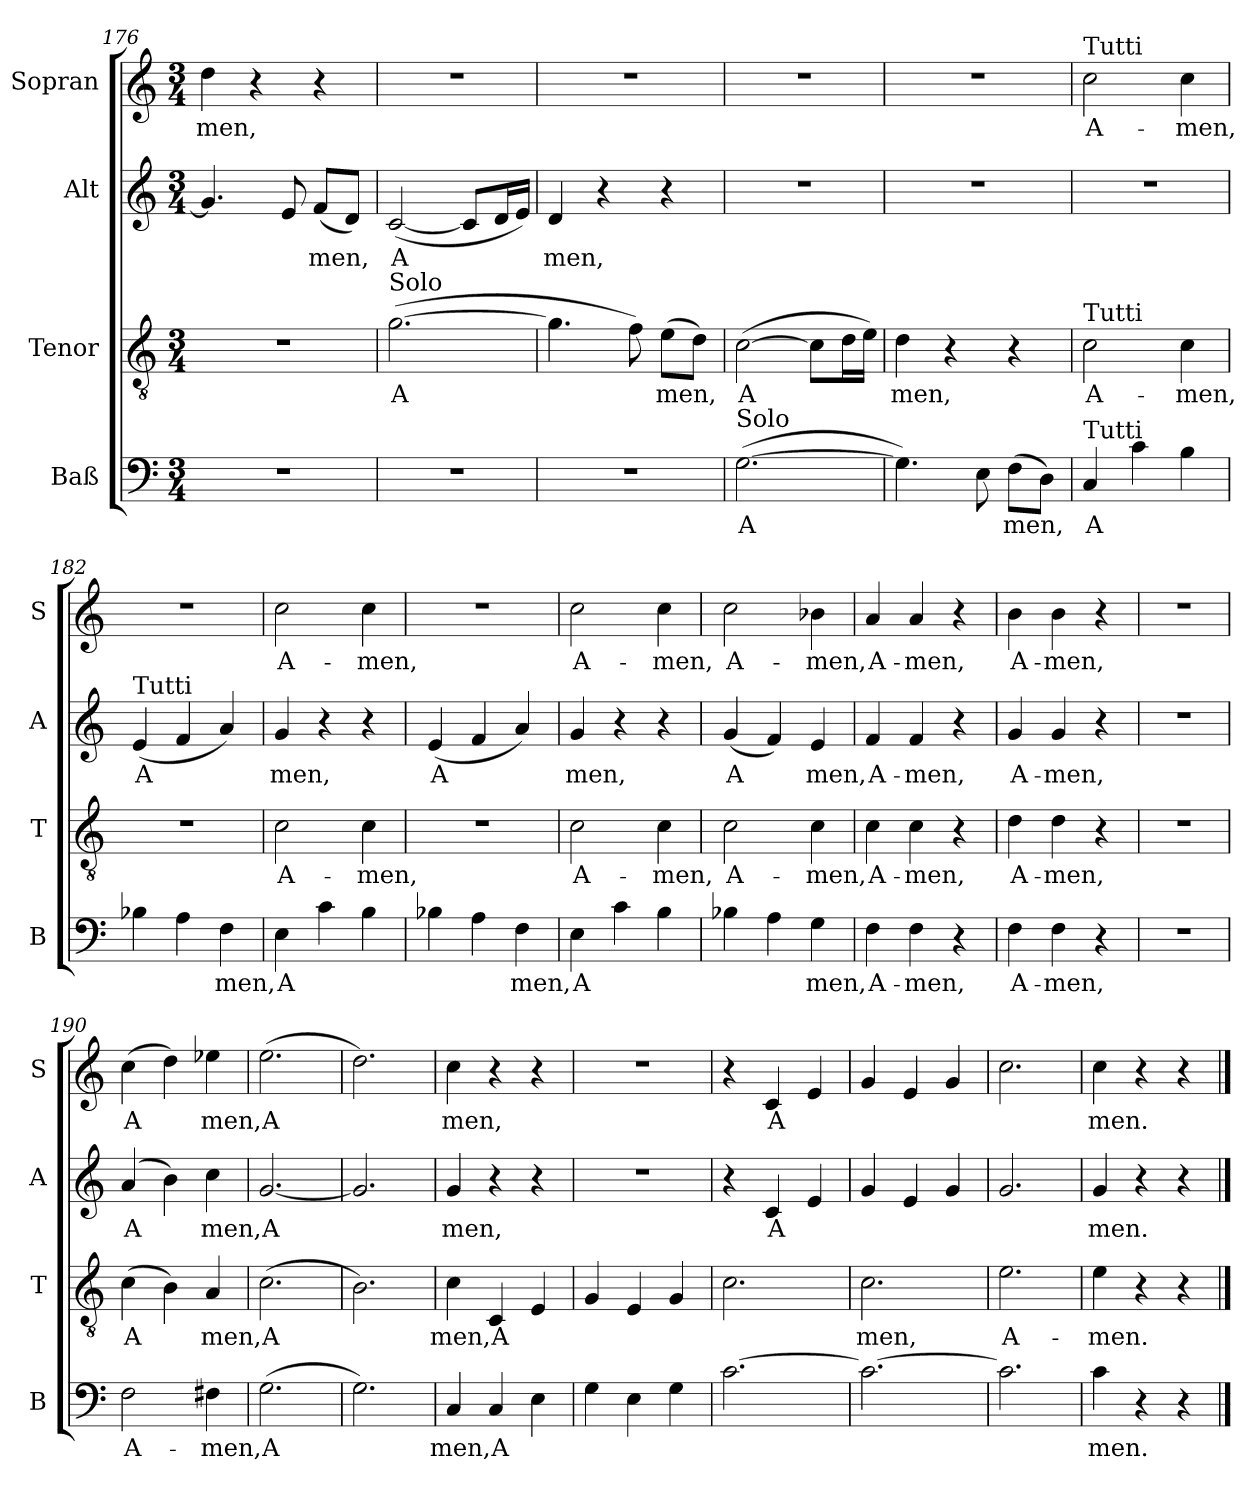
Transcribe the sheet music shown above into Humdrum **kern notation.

**kern	**text	**kern	**text	**kern	**text	**kern	**text
*part4	*part4	*part3	*part3	*part2	*part2	*part1	*part1
*staff4	*staff4	*staff3	*staff3	*staff2	*staff2	*staff1	*staff1
*I"Baß	*	*I"Tenor	*	*I"Alt	*	*I"Sopran	*
*I'B	*	*I'T	*	*I'A	*	*I'S	*
*clefF4	*	*clefGv2	*	*clefG2	*	*clefG2	*
*k[]	*	*k[]	*	*k[]	*	*k[]	*
*M3/4	*	*M3/4	*	*M3/4	*	*M3/4	*
=176	=176	=176	=176	=176	=176	=176	=176
!LO:N:vis=2	!	!LO:N:vis=2	!	!	!	!	!LO:LY:b
2.r	.	2.r	.	4.g]	.	4dd	men,
.	.	.	.	.	.	4r	.
.	.	.	.	8e	.	.	.
!	!	!	!	!	!LO:LY:b	!	!
.	.	.	.	(<8fL	men,	4r	.
.	.	.	.	8dJ)	.	.	.
=177	=177	=177	=177	=177	=177	=177	=177
!	!	!LO:TX:a:t=Solo	!	!	!	!	!
!LO:N:vis=2	!	!	!LO:LY:b	!	!LO:LY:b	!LO:N:vis=2	!
2.r	.	(>[2.g	A	(<[2c	A	2.r	.
.	.	.	.	8cL]	.	.	.
.	.	.	.	16dL	.	.	.
.	.	.	.	16eJJ)	.	.	.
=178	=178	=178	=178	=178	=178	=178	=178
!LO:N:vis=2	!	!	!	!	!LO:LY:b	!LO:N:vis=2	!
2.r	.	4.g]	.	4d	men,	2.r	.
.	.	.	.	4r	.	.	.
.	.	8f)	.	.	.	.	.
!	!	!	!LO:LY:b	!	!	!	!
.	.	(>8eL	men,	4r	.	.	.
.	.	8dJ)	.	.	.	.	.
=179	=179	=179	=179	=179	=179	=179	=179
!LO:TX:a:t=Solo	!	!	!	!	!	!	!
!	!LO:LY:b	!	!LO:LY:b	!LO:N:vis=2	!	!LO:N:vis=2	!
(>[2.G	A	(>[2c	A	2.r	.	2.r	.
.	.	8cL]	.	.	.	.	.
.	.	16dL	.	.	.	.	.
.	.	16eJJ)	.	.	.	.	.
=180	=180	=180	=180	=180	=180	=180	=180
!	!	!	!LO:LY:b	!LO:N:vis=2	!	!LO:N:vis=2	!
4.G])	.	4d	men,	2.r	.	2.r	.
.	.	4r	.	.	.	.	.
8E	.	.	.	.	.	.	.
!	!LO:LY:b	!	!	!	!	!	!
(>8FL	men,	4r	.	.	.	.	.
8DJ)	.	.	.	.	.	.	.
=181	=181	=181	=181	=181	=181	=181	=181
!	!	!	!	!	!	!LO:TX:a:t=Tutti	!
!	!	!LO:TX:a:t=Tutti	!	!	!	!	!
!LO:TX:a:t=Tutti	!	!	!	!	!	!	!
!	!LO:LY:b	!	!LO:LY:b	!LO:N:vis=2	!	!	!LO:LY:b
4C	A	2c	A-	2.r	.	2cc	A-
4c	.	.	.	.	.	.	.
!	!	!	!LO:LY:b	!	!	!	!LO:LY:b
4B	.	4c	-men,	.	.	4cc	-men,
=182	=182	=182	=182	=182	=182	=182	=182
!	!	!	!	!LO:TX:a:t=Tutti	!	!	!
!	!	!LO:N:vis=2	!	!	!LO:LY:b	!LO:N:vis=2	!
4B-X	.	2.r	.	(<4e	A	2.r	.
4A	.	.	.	4f	.	.	.
!	!LO:LY:b	!	!	!	!	!	!
4F	men,	.	.	4a)	.	.	.
=183	=183	=183	=183	=183	=183	=183	=183
!	!LO:LY:b	!	!LO:LY:b	!	!LO:LY:b	!	!LO:LY:b
4E	A	2c	A-	4g	men,	2cc	A-
4c	.	.	.	4r	.	.	.
!	!	!	!LO:LY:b	!	!	!	!LO:LY:b
4B	.	4c	-men,	4r	.	4cc	-men,
=184	=184	=184	=184	=184	=184	=184	=184
!	!	!LO:N:vis=2	!	!	!LO:LY:b	!LO:N:vis=2	!
4B-X	.	2.r	.	(<4e	A	2.r	.
4A	.	.	.	4f	.	.	.
!	!LO:LY:b	!	!	!	!	!	!
4F	men,	.	.	4a)	.	.	.
!!LO:LB:g=z
=185	=185	=185	=185	=185	=185	=185	=185
!	!LO:LY:b	!	!LO:LY:b	!	!LO:LY:b	!	!LO:LY:b
4E	A	2c	A-	4g	-men,	2cc	A-
4c	.	.	.	4r	.	.	.
!	!	!	!LO:LY:b	!	!	!	!LO:LY:b
4B	.	4c	-men,	4r	.	4cc	-men,
=186	=186	=186	=186	=186	=186	=186	=186
!	!	!	!LO:LY:b	!	!LO:LY:b	!	!LO:LY:b
4B-X	.	2c	A-	(<4g	A	2cc	A-
4A	.	.	.	4f)	.	.	.
!	!LO:LY:b	!	!LO:LY:b	!	!LO:LY:b	!	!LO:LY:b
4G	men,	4c	-men,	4e	men,	4b-X	-men,
=187	=187	=187	=187	=187	=187	=187	=187
!	!LO:LY:b	!	!LO:LY:b	!	!LO:LY:b	!	!LO:LY:b
4F	A-	4c	A-	4f	A-	4a	A-
!	!LO:LY:b	!	!LO:LY:b	!	!LO:LY:b	!	!LO:LY:b
4F	-men,	4c	-men,	4f	-men,	4a	-men,
4r	.	4r	.	4r	.	4r	.
=188	=188	=188	=188	=188	=188	=188	=188
!	!LO:LY:b	!	!LO:LY:b	!	!LO:LY:b	!	!LO:LY:b
4F	A-	4d	A-	4g	A-	4b	A-
!	!LO:LY:b	!	!LO:LY:b	!	!LO:LY:b	!	!LO:LY:b
4F	-men,	4d	-men,	4g	-men,	4b	-men,
4r	.	4r	.	4r	.	4r	.
!!LO:LB:g=z
=189	=189	=189	=189	=189	=189	=189	=189
!LO:N:vis=2	!	!LO:N:vis=2	!	!LO:N:vis=2	!	!LO:N:vis=2	!
2.r	.	2.r	.	2.r	.	2.r	.
=190	=190	=190	=190	=190	=190	=190	=190
!	!LO:LY:b	!	!LO:LY:b	!	!LO:LY:b	!	!LO:LY:b
2F	A-	(>4c	A	(<4a	A	(>4cc	A
.	.	4B)	.	4b)	.	4dd)	.
!	!LO:LY:b	!	!LO:LY:b	!	!LO:LY:b	!	!LO:LY:b
4F#X	-men,	4A	men,	4cc	men,	4ee-X	men,
=191	=191	=191	=191	=191	=191	=191	=191
!	!LO:LY:b	!	!LO:LY:b	!	!LO:LY:b	!	!LO:LY:b
(>2.G	A	(>2.c	A	[2.g	A	(>2.ee	A
=192	=192	=192	=192	=192	=192	=192	=192
2.G)	.	2.B)	.	2.g]	.	2.dd)	.
!!LO:LB:g=z
=193	=193	=193	=193	=193	=193	=193	=193
!	!LO:LY:b	!	!LO:LY:b	!	!LO:LY:b	!	!LO:LY:b
4C	men,	4c	men,	4g	men,	4cc	men,
!	!LO:LY:b	!	!LO:LY:b	!	!	!	!
4C	A	4C	A	4r	.	4r	.
4E	.	4E	.	4r	.	4r	.
=194	=194	=194	=194	=194	=194	=194	=194
!	!	!	!	!LO:N:vis=2	!	!LO:N:vis=2	!
4G	.	4G	.	2.r	.	2.r	.
4E	.	4E	.	.	.	.	.
4G	.	4G	.	.	.	.	.
=195	=195	=195	=195	=195	=195	=195	=195
[2.c	.	2.c	.	4r	.	4r	.
!	!	!	!	!	!LO:LY:b	!	!LO:LY:b
.	.	.	.	4c	A	4c	A
.	.	.	.	4e	.	4e	.
=196	=196	=196	=196	=196	=196	=196	=196
!	!	!	!LO:LY:b	!	!	!	!
2.c_	.	2.c	men,	4g	.	4g	.
.	.	.	.	4e	.	4e	.
.	.	.	.	4g	.	4g	.
=197	=197	=197	=197	=197	=197	=197	=197
!	!	!	!LO:LY:b	!	!	!	!
2.c]	.	2.e	A-	2.g	.	2.cc	.
=198	=198	=198	=198	=198	=198	=198	=198
!	!LO:LY:b	!	!LO:LY:b	!	!LO:LY:b	!	!LO:LY:b
4c	-men.	4e	-men.	4g	men.	4cc	men.
4r	.	4r	.	4r	.	4r	.
4r	.	4r	.	4r	.	4r	.
==	==	==	==	==	==	==	==
*-	*-	*-	*-	*-	*-	*-	*-
